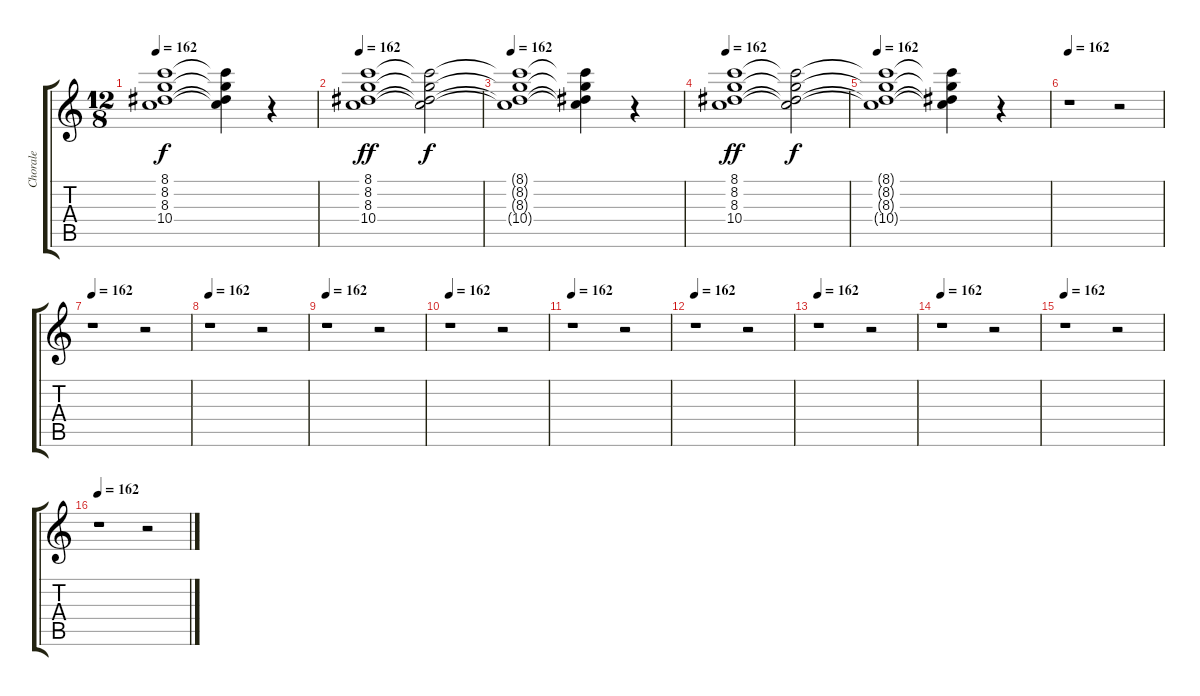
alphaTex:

\track ("Chorale" "Chorale") {instrument electricbasspick}
\staff {score tabs}
\tuning (E4 B3 G3 D3 A2 E2) {hide}
\ts (12 8)
\tempo 162
\clef g2
\ks c
(8.1{t} 8.2{t} 8.3{t} 10.4{t}).1{dy f} (8.1{t} 8.2{t} 8.3{t} 10.4{t}).4 r.4 |
\tempo 162
(8.1 8.2 8.3 10.4).1{dy ff volume 5} (8.1{t} 8.2{t} 8.3{t} 10.4{t}).2{dy f} |
\tempo 162
(8.1{t} 8.2{t} 8.3{t} 10.4{t}).1 (8.1{t} 8.2{t} 8.3{t} 10.4{t}).4 r.4 |
\tempo 162
(8.1 8.2 8.3 10.4).1{dy ff volume 5} (8.1{t} 8.2{t} 8.3{t} 10.4{t}).2{dy f} |
\tempo 162
(8.1{t} 8.2{t} 8.3{t} 10.4{t}).1 (8.1{t} 8.2{t} 8.3{t} 10.4{t}).4 r.4 |
\tempo 162
r.1 r.2 |
\tempo 162
r.1 r.2 |
\tempo 162
r.1 r.2 |
\tempo 162
r.1 r.2 |
\tempo 162
r.1 r.2 |
\tempo 162
r.1 r.2 |
\tempo 162
r.1 r.2 |
\tempo 162
r.1 r.2 |
\tempo 162
r.1 r.2 |
\tempo 162
r.1 r.2 |
\tempo 162
r.1 r.2
